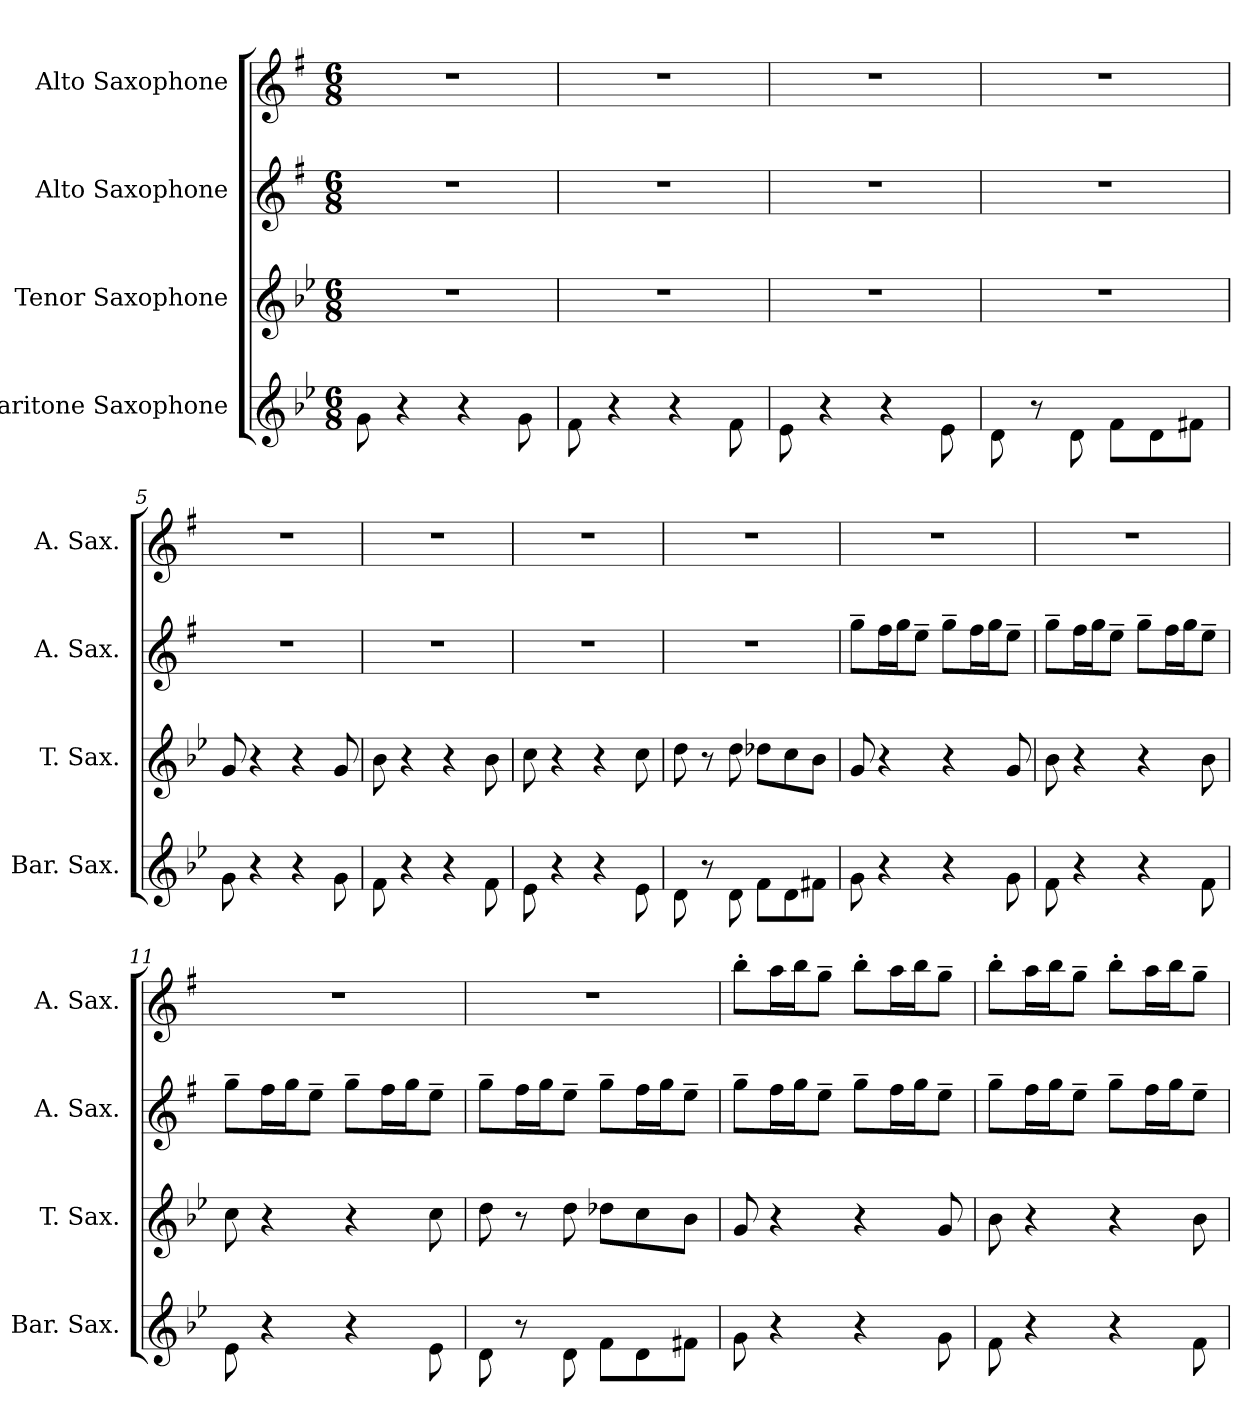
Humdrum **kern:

**kern	**kern	**kern	**kern
*part4	*part3	*part2	*part1
*staff4	*staff3	*staff2	*staff1
*I"Baritone Saxophone	*I"Tenor Saxophone	*I"Alto Saxophone	*I"Alto Saxophone
*I'Bar. Sax.	*I'T. Sax.	*I'A. Sax.	*I'A. Sax.
*clefG2	*clefG2	*clefG2	*clefG2
*ITrd12c21	*ITrd8c14	*ITrd5c9	*ITrd5c9
*k[b-e-]	*k[b-e-]	*k[b-e-]	*k[b-e-]
*B-:	*B-:	*B-:	*B-:
*M6/8	*M6/8	*M6/8	*M6/8
=1	=1	=1	=1
8G\	2.r	2.r	2.r
4r	.	.	.
4r	.	.	.
8G\	.	.	.
=2	=2	=2	=2
8F\	2.r	2.r	2.r
4r	.	.	.
4r	.	.	.
8F\	.	.	.
=3	=3	=3	=3
8E-\	2.r	2.r	2.r
4r	.	.	.
4r	.	.	.
8E-\	.	.	.
=4	=4	=4	=4
8D\	2.r	2.r	2.r
8r	.	.	.
8D\	.	.	.
8F\L	.	.	.
8D\	.	.	.
8F#X\J	.	.	.
=5	=5	=5	=5
8G\	8G/	2.r	2.r
4r	4r	.	.
4r	4r	.	.
8G\	8G/	.	.
=6	=6	=6	=6
8F\	8B-\	2.r	2.r
4r	4r	.	.
4r	4r	.	.
8F\	8B-\	.	.
=7	=7	=7	=7
8E-\	8c\	2.r	2.r
4r	4r	.	.
4r	4r	.	.
8E-\	8c\	.	.
!!LO:LB:g=z
=8	=8	=8	=8
8D\	8d\	2.r	2.r
8r	8r	.	.
8D\	8d\	.	.
8F\L	8d-X\L	.	.
8D\	8c\	.	.
8F#X\J	8B-\J	.	.
=9	=9	=9	=9
8G\	8G/	8b-~\L	2.r
4r	4r	16a\L	.
.	.	16b-\J	.
.	.	8g~\J	.
4r	4r	8b-~\L	.
.	.	16a\L	.
.	.	16b-\J	.
8G\	8G/	8g~\J	.
=10	=10	=10	=10
8F\	8B-\	8b-~\L	2.r
4r	4r	16a\L	.
.	.	16b-\J	.
.	.	8g~\J	.
4r	4r	8b-~\L	.
.	.	16a\L	.
.	.	16b-\J	.
8F\	8B-\	8g~\J	.
=11	=11	=11	=11
8E-\	8c\	8b-~\L	2.r
4r	4r	16a\L	.
.	.	16b-\J	.
.	.	8g~\J	.
4r	4r	8b-~\L	.
.	.	16a\L	.
.	.	16b-\J	.
8E-\	8c\	8g~\J	.
!!LO:PB:g=z
=12	=12	=12	=12
8D\	8d\	8b-~\L	2.r
8r	8r	16a\L	.
.	.	16b-\J	.
8D\	8d\	8g~\J	.
8F\L	8d-X\L	8b-~\L	.
8D\	8c\	16a\L	.
.	.	16b-\J	.
8F#X\J	8B-\J	8g~\J	.
=13	=13	=13	=13
8G\	8G/	8b-~\L	8dd'\L
4r	4r	16a\L	16cc\L
.	.	16b-\J	16dd\J
.	.	8g~\J	8b-~\J
4r	4r	8b-~\L	8dd'\L
.	.	16a\L	16cc\L
.	.	16b-\J	16dd\J
8G\	8G/	8g~\J	8b-~\J
=14	=14	=14	=14
8F\	8B-\	8b-~\L	8dd'\L
4r	4r	16a\L	16cc\L
.	.	16b-\J	16dd\J
.	.	8g~\J	8b-~\J
4r	4r	8b-~\L	8dd'\L
.	.	16a\L	16cc\L
.	.	16b-\J	16dd\J
8F\	8B-\	8g~\J	8b-~\J
=	=	=	=
*-	*-	*-	*-
